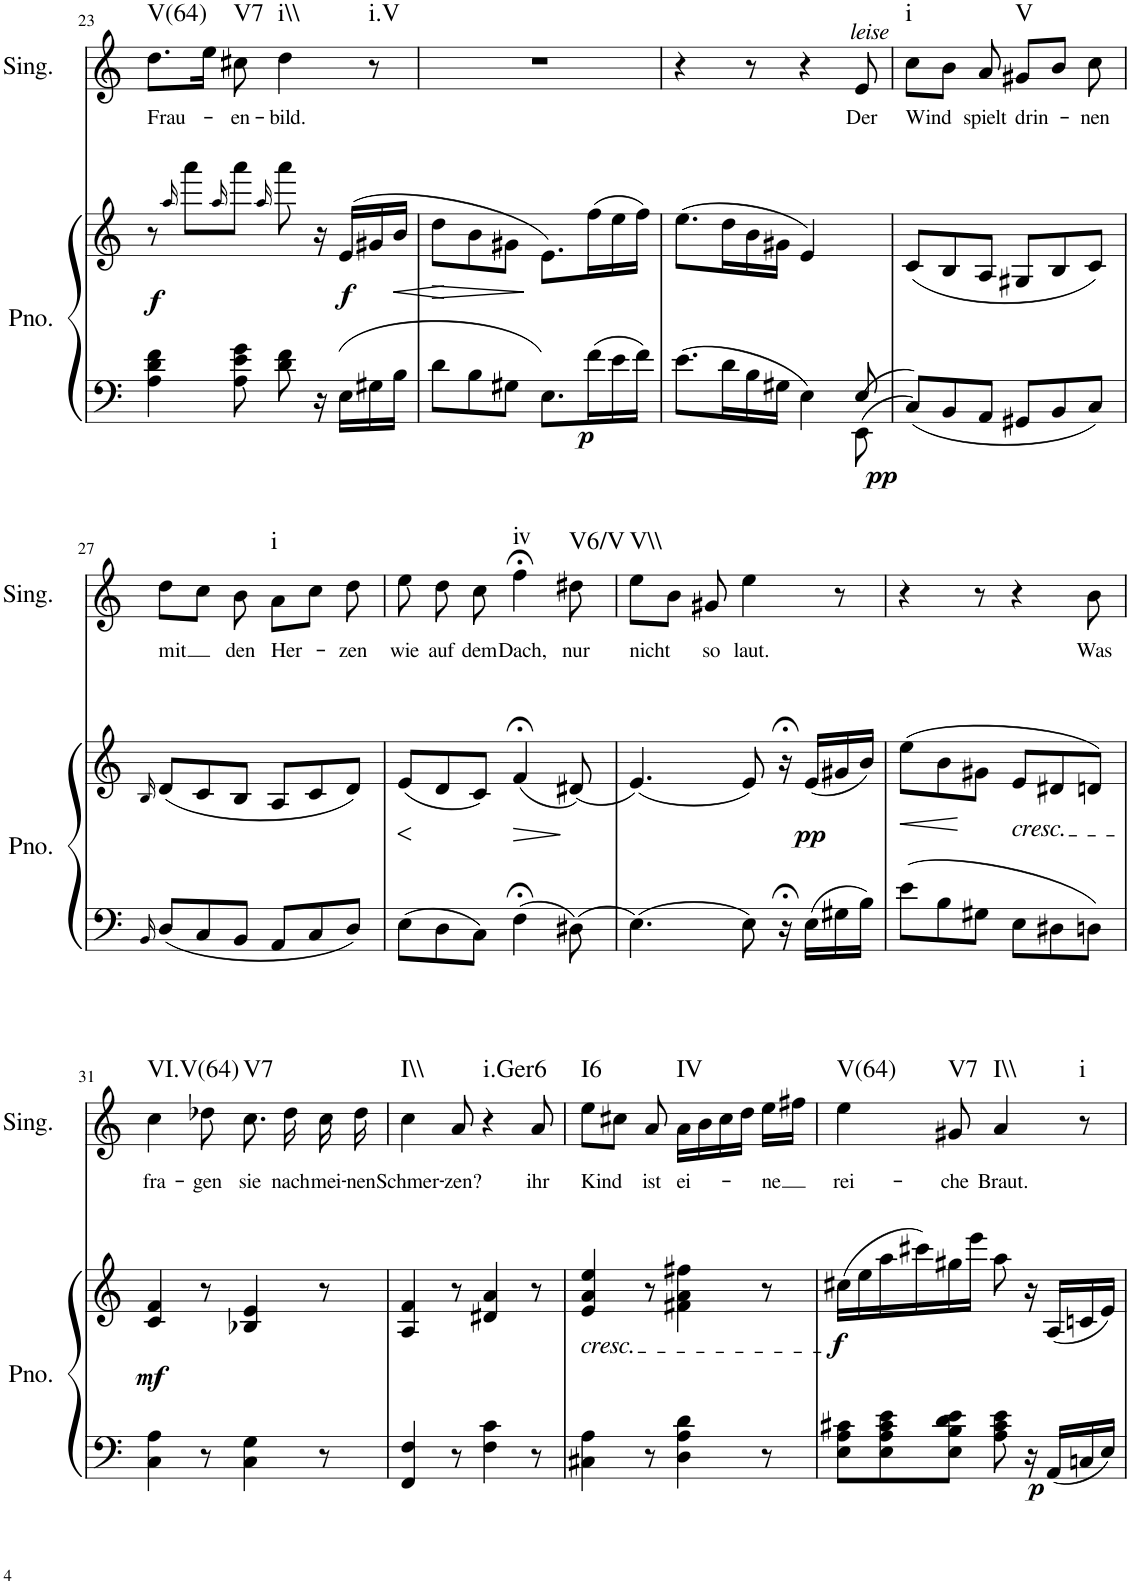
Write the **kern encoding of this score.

**kern	**kern	**dynam	**kern	**text	**harte
*part2	*part2	*part2	*part1	*part1	*part1
*staff3	*staff2	*staff2/3	*staff1	*staff1	*
*I"Pianoforte	*	*	*I"Singstimme	*	*
*I'Pno.	*	*	*I'Sing.	*	*
!!LO:PB:g=z
*clefF4	*clefG2	*	*clefG2	*	*
*k[]	*k[]	*	*k[]	*	*
*M6/8	*M6/8	*	*M6/8	*	*
=23	=23	=23	=23	=23	=23
!	!	!LO:DY:b	!	!LO:LY:b	!LO:H:kt=V(64)
4A\ 4d\ 4f\	8r	f	8.dd\L	Frau-	N
.	16qaa/	.	.	.	.
.	8aaa\L	.	.	.	.
.	.	.	16ee\Jk	.	.
.	16qaa/	.	.	.	.
!	!	!	!	!LO:LY:b	!LO:H:kt=V7
8A\ 8e\ 8g\	8aaa\J	.	8cc#X\	-en-	N
.	16qaa/	.	.	.	.
!	!	!	!	!LO:LY:b	!LO:H:kt=i\\
8d\ 8f\	8aaa\	.	4dd\	-bild.	N
16r	16r	.	.	.	.
!	!	!LO:DY:b	!	!	!
16E\LL	(16e/LL	f	.	.	.
!	!	!	!	!	!LO:H:kt=i.V
16G#X\	16g#X/	.	8r	.	N
!	!	!LO:HP:b	!	!	!
16B\JJ	16b/JJ	<	.	.	.
.	.	[	.	.	.
=24	=24	=24	=24	=24	=24
!	!	!LO:HP:b	!	!	!
8d\L	8dd\L	>	2.r	.	.
8B\	8b\	.	.	.	.
8G#X\J	8g#X\J	.	.	.	.
8.E\L	8.e\L)	.	.	.	.
!	!	!LO:DY:b=2	!	!	!
16f\L	(16ff\L	p	.	.	.
16e\	16ee\	.	.	.	.
16f\JJ	16ff\JJ)	.	.	.	.
.	.	]	.	.	.
=25	=25	=25	=25	=25	=25
*^	*	*	*	*	*
8ryy	8.e\L	(8.ee\L	.	4r	.	.
.	16d\L	16dd\L	.	.	.	.
.	16B\	16b\	.	8r	.	.
.	16G#X\JJ	16g#X\JJ	.	.	.	.
.	4E\	4e/)	.	4r	.	.
!	!	!	!	!LO:TX:a:i:t=leise	!	!
!	!	!	!LO:DY:b=2	!	!LO:LY:b	!
8E/	8EE\	8ryy	pp	8e/	Der	.
=26	=26	=26	=26	=26	=26	=26
!	!	!	!	!	!LO:LY:b	!LO:H:kt=i
*v	*v	*	*	*	*	*
8C/L	(8c/L	.	8cc\L	Wind	N
8BB/	8B/	.	8b\J	.	.
!	!	!	!	!LO:LY:b	!
8AA/J	8A/J	.	8a/	spielt	.
!	!	!	!	!LO:LY:b	!LO:H:kt=V
8GG#X/L	8G#X/L	.	8g#X/L	drin-	N
8BB/	8B/	.	8b/J	.	.
!	!	!	!	!LO:LY:b	!
8C/J	8c/J)	.	8cc\	-nen	.
!!LO:LB:g=z
=27	=27	=27	=27	=27	=27
16qBB/	16qB/	.	.	.	.
!	!	!	!	!LO:LY:b	!
8D/L	(8d/L	.	8dd\L	-mit	.
8C/	8c/	.	8cc\J	.	.
!	!	!	!	!LO:LY:b	!
8BB/J	8B/J	.	8b\	den	.
!	!	!	!	!LO:LY:b	!LO:H:kt=i
8AA/L	8A/L	.	8a\L	Her-	N
8C/	8c/	.	8cc\J	.	.
!	!	!	!	!LO:LY:b	!
8D/J	8d/J)	.	8dd\	-zen	.
=28	=28	=28	=28	=28	=28
!	!	!LO:HP:b	!	!LO:LY:b	!
8E\L	(8e/L	<	8ee\	wie	.
!	!	!	!	!LO:LY:b	!
8D\	8d/	.	8dd\	auf	.
!	!	!	!	!LO:LY:b	!
8C\J	8c/J)	.	8cc\	dem	.
!	!	!LO:HP:b	!	!LO:LY:b	!LO:H:kt=iv
4F;<\	(4f;</	>	4ff;<\	Dach,	N
!	!	!	!	!LO:LY:b	!LO:H:kt=V6/V
8D#X\	(8d#X/)	.	8dd#X\	nur	N
.	.	[ ]	.	.	.
=29	=29	=29	=29	=29	=29
!	!	!	!	!LO:LY:b	!LO:H:kt=V\\
4.E\	(4.e/)	.	8ee\L	nicht	N
.	.	.	8b\J	.	.
!	!	!	!	!LO:LY:b	!
.	.	.	8g#X/	so	.
!	!	!	!	!LO:LY:b	!
8E\	8e/)	.	4ee\	laut.	.
16r;<	16r;<	.	.	.	.
!	!	!LO:DY:b	!	!	!
16E\LL	(16e/LL	pp	.	.	.
16G#X\	16g#X/	.	8r	.	.
16B\JJ	16b/JJ)	.	.	.	.
=30	=30	=30	=30	=30	=30
!	!	!LO:HP:b	!	!	!
8e\L	(8ee\L	<	4r	.	.
8B\	8b\	.	.	.	.
8G#X\J	8g#X\J	.	8r	.	.
!	!LO:TX:b:i:t=cresc.	!	!	!	!
8E\L	8e/L	.	4r	.	.
8D#X\	8d#X/	.	.	.	.
!	!	!	!	!LO:LY:b	!
8Dn\J	8dn/J)	.	8b\	Was	.
.	.	[	.	.	.
!!LO:LB:g=z
=31	=31	=31	=31	=31	=31
!	!	!LO:DY:b	!	!LO:LY:b	!LO:H:kt=VI.V(64)
4C\ 4A\	4c/ 4f/	mf	4cc\	fra-	N
!	!	!	!	!LO:LY:b	!
8r	8r	.	8dd-X\	-gen	.
!	!	!	!	!LO:LY:b	!LO:H:kt=V7
4C\ 4G\	4B-X/ 4e/	.	8.cc\	sie	N
!	!	!	!	!LO:LY:b	!
.	.	.	16dd-\	nach	.
!	!	!	!	!LO:LY:b	!
8r	8r	.	16cc\	mei-	.
!	!	!	!	!LO:LY:b	!
.	.	.	16dd-\	-nen	.
=32	=32	=32	=32	=32	=32
!	!	!	!	!LO:LY:b	!LO:H:kt=I\\
4FF/ 4F/	4A/ 4f/	.	4cc\	Schmer-	N
!	!	!	!	!LO:LY:b	!
8r	8r	.	8a/	-zen?	.
!	!	!	!	!	!LO:H:kt=i.Ger6
4F\ 4c\	4d#X/ 4a/	.	4r	.	N
!	!	!	!	!LO:LY:b	!
8r	8r	.	8a/	ihr	.
=33	=33	=33	=33	=33	=33
!	!LO:TX:b:i:t=cresc.	!	!	!	!
!	!	!	!	!LO:LY:b	!LO:H:kt=I6
4C#X\ 4A\	4e/ 4a/ 4ee/	.	8ee\L	Kind	N
.	.	.	8cc#X\J	.	.
!	!	!	!	!LO:LY:b	!
8r	8r	.	8a/	ist	.
!	!	!	!	!LO:LY:b	!LO:H:kt=IV
4D\ 4A\ 4d\	4f#X\ 4a\ 4ff#X\	.	16a\LL	ei-	N
.	.	.	16b\	.	.
.	.	.	16cc#\	.	.
.	.	.	16dd\JJ	.	.
!	!	!	!	!LO:LY:b	!
8r	8r	.	16ee\LL	-ne	.
.	.	.	16ff#X\JJ	.	.
=34	=34	=34	=34	=34	=34
!	!	!LO:DY:b	!	!LO:LY:b	!LO:H:kt=V(64)
8E\ 8A\ 8c#X\L	(16cc#X\LL	f	4ee\	rei-	N
.	16ee\	.	.	.	.
8E\ 8A\ 8c#\ 8e\	16aa\	.	.	.	.
.	16ccc#X\)	.	.	.	.
!	!	!	!	!LO:LY:b	!LO:H:kt=V7
8E\ 8B\ 8d\ 8e\J	16gg#X\	.	8g#X/	-che	N
.	16eee\JJ	.	.	.	.
!	!	!	!	!LO:LY:b	!LO:H:kt=I\\
8A\ 8c#\ 8e\	8aa\	.	4a/	Braut.	N
!	!	!LO:DY:b=2	!	!	!
16r	16r	p	.	.	.
16AA/LL	(16A/LL	.	.	.	.
!	!	!	!	!	!LO:H:kt=i
16Cn/	16cn/	.	8r	.	N
16E/JJ	16e/JJ)	.	.	.	.
=	=	=	=	=	=
*-	*-	*-	*-	*-	*-
